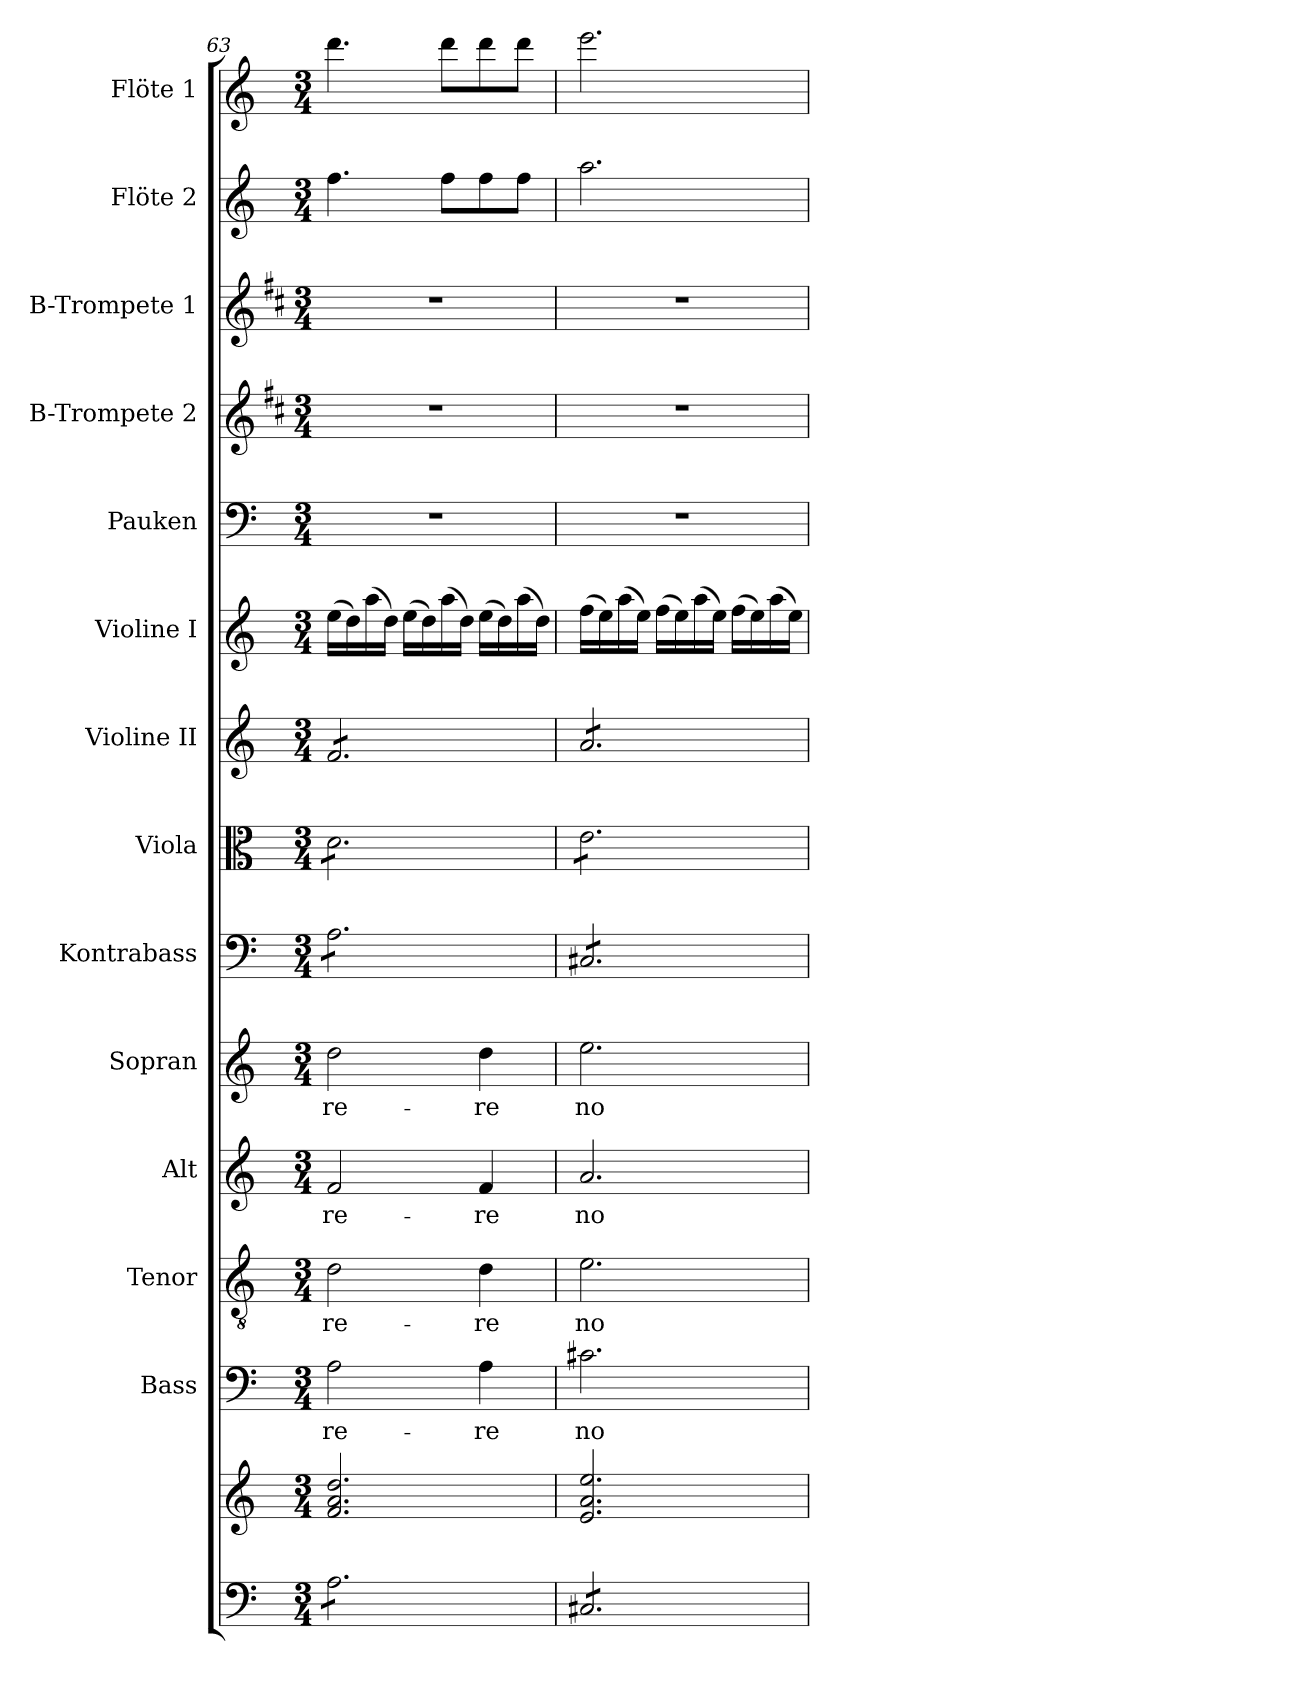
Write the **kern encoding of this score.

**kern	**kern	**kern	**text	**kern	**text	**kern	**text	**kern	**text	**kern	**kern	**kern	**kern	**kern	**kern	**kern	**kern	**kern
*part14	*part14	*part13	*part13	*part12	*part12	*part11	*part11	*part10	*part10	*part9	*part8	*part7	*part6	*part5	*part4	*part3	*part2	*part1
*staff15	*staff14	*staff13	*staff13	*staff12	*staff12	*staff11	*staff11	*staff10	*staff10	*staff9	*staff8	*staff7	*staff6	*staff5	*staff4	*staff3	*staff2	*staff1
*	*	*I"Bass	*	*I"Tenor	*	*I"Alt	*	*I"Sopran	*	*I"Kontrabass	*I"Viola	*I"Violine II	*I"Violine I	*I"Pauken	*I"B-Trompete 2	*I"B-Trompete 1	*I"Flöte 2	*I"Flöte 1
*	*	*I'B.	*	*I'T.	*	*I'A.	*	*I'S.	*	*I'Kb.	*I'Vla.	*I'Vl. II	*I'Vl. I	*I'Pk.	*I'B Trp. 2	*I'B Trp. 1	*I'Fl. 2	*I'Fl. 1
*clefF4	*clefG2	*clefF4	*	*clefGv2	*	*clefG2	*	*clefG2	*	*clefF4	*clefC3	*clefG2	*clefG2	*clefF4	*clefG2	*clefG2	*clefG2	*clefG2
*	*	*	*	*	*	*	*	*	*	*ITrd7c12	*	*	*	*	*ITrd1c2	*ITrd1c2	*	*
*k[]	*k[]	*k[]	*	*k[]	*	*k[]	*	*k[]	*	*k[]	*k[]	*k[]	*k[]	*k[]	*k[]	*k[]	*k[]	*k[]
*C:	*C:	*C:	*	*C:	*	*C:	*	*C:	*	*C:	*C:	*C:	*C:	*C:	*C:	*C:	*C:	*C:
*M3/4	*M3/4	*M3/4	*	*M3/4	*	*M3/4	*	*M3/4	*	*M3/4	*M3/4	*M3/4	*M3/4	*M3/4	*M3/4	*M3/4	*M3/4	*M3/4
=63	=63	=63	=63	=63	=63	=63	=63	=63	=63	=63	=63	=63	=63	=63	=63	=63	=63	=63
!	!	!	!LO:LY:b	!	!LO:LY:b	!	!LO:LY:b	!	!LO:LY:b	!	!	!	!	!	!	!	!	!
*tremolo	*	*	*	*	*	*	*	*	*	*	*	*	*	*	*	*	*	*
*	*	*	*	*	*	*	*	*	*	*tremolo	*	*	*	*	*	*	*	*
*	*	*	*	*	*	*	*	*	*	*	*tremolo	*	*	*	*	*	*	*
*	*	*	*	*	*	*	*	*	*	*	*	*tremolo	*	*	*	*	*	*
8A\L	2.f/ 2.a/ 2.dd/	2A\	-re-	2d\	-re-	2f/	-re-	2dd\	-re-	8AA\L	8d\L	8f/L	(>16ee\LL	2.r	2.r	2.r	4.ff\	4.ddd\
.	.	.	.	.	.	.	.	.	.	.	.	.	16dd\)	.	.	.	.	.
8A\	.	.	.	.	.	.	.	.	.	8AA\	8d\	8f/	(>16aa\	.	.	.	.	.
.	.	.	.	.	.	.	.	.	.	.	.	.	16dd\JJ)	.	.	.	.	.
8A\	.	.	.	.	.	.	.	.	.	8AA\	8d\	8f/	(>16ee\LL	.	.	.	.	.
.	.	.	.	.	.	.	.	.	.	.	.	.	16dd\)	.	.	.	.	.
8A\	.	.	.	.	.	.	.	.	.	8AA\	8d\	8f/	(>16aa\	.	.	.	8ff\L	8ddd\L
.	.	.	.	.	.	.	.	.	.	.	.	.	16dd\JJ)	.	.	.	.	.
!	!	!	!LO:LY:b	!	!LO:LY:b	!	!LO:LY:b	!	!LO:LY:b	!	!	!	!	!	!	!	!	!
8A\	.	4A\	-re	4d\	-re	4f/	-re	4dd\	-re	8AA\	8d\	8f/	(>16ee\LL	.	.	.	8ff\	8ddd\
.	.	.	.	.	.	.	.	.	.	.	.	.	16dd\)	.	.	.	.	.
8A\J	.	.	.	.	.	.	.	.	.	8AA\J	8d\J	8f/J	(>16aa\	.	.	.	8ff\J	8ddd\J
.	.	.	.	.	.	.	.	.	.	.	.	.	16dd\JJ)	.	.	.	.	.
=64	=64	=64	=64	=64	=64	=64	=64	=64	=64	=64	=64	=64	=64	=64	=64	=64	=64	=64
!	!	!	!LO:LY:b	!	!LO:LY:b	!	!LO:LY:b	!	!LO:LY:b	!	!	!	!	!	!	!	!	!
8C#X/L	2.e/ 2.a/ 2.ee/	2.c#X\	no-	2.e\	no-	2.a/	no-	2.ee\	no-	8CC#X/L	8e\L	8a/L	(>16ff\LL	2.r	2.r	2.r	2.aa\	2.eee\
.	.	.	.	.	.	.	.	.	.	.	.	.	16ee\)	.	.	.	.	.
8C#X/	.	.	.	.	.	.	.	.	.	8CC#X/	8e\	8a/	(>16aa\	.	.	.	.	.
.	.	.	.	.	.	.	.	.	.	.	.	.	16ee\JJ)	.	.	.	.	.
8C#X/	.	.	.	.	.	.	.	.	.	8CC#X/	8e\	8a/	(>16ff\LL	.	.	.	.	.
.	.	.	.	.	.	.	.	.	.	.	.	.	16ee\)	.	.	.	.	.
8C#X/	.	.	.	.	.	.	.	.	.	8CC#X/	8e\	8a/	(>16aa\	.	.	.	.	.
.	.	.	.	.	.	.	.	.	.	.	.	.	16ee\JJ)	.	.	.	.	.
8C#X/	.	.	.	.	.	.	.	.	.	8CC#X/	8e\	8a/	(>16ff\LL	.	.	.	.	.
.	.	.	.	.	.	.	.	.	.	.	.	.	16ee\)	.	.	.	.	.
8C#X/J	.	.	.	.	.	.	.	.	.	8CC#X/J	8e\J	8a/J	(>16aa\	.	.	.	.	.
*	*	*	*	*	*	*	*	*	*	*	*	*Xtremolo	*	*	*	*	*	*
*	*	*	*	*	*	*	*	*	*	*	*Xtremolo	*	*	*	*	*	*	*
*	*	*	*	*	*	*	*	*	*	*Xtremolo	*	*	*	*	*	*	*	*
*Xtremolo	*	*	*	*	*	*	*	*	*	*	*	*	*	*	*	*	*	*
.	.	.	.	.	.	.	.	.	.	.	.	.	16ee\JJ)	.	.	.	.	.
=	=	=	=	=	=	=	=	=	=	=	=	=	=	=	=	=	=	=
*-	*-	*-	*-	*-	*-	*-	*-	*-	*-	*-	*-	*-	*-	*-	*-	*-	*-	*-
